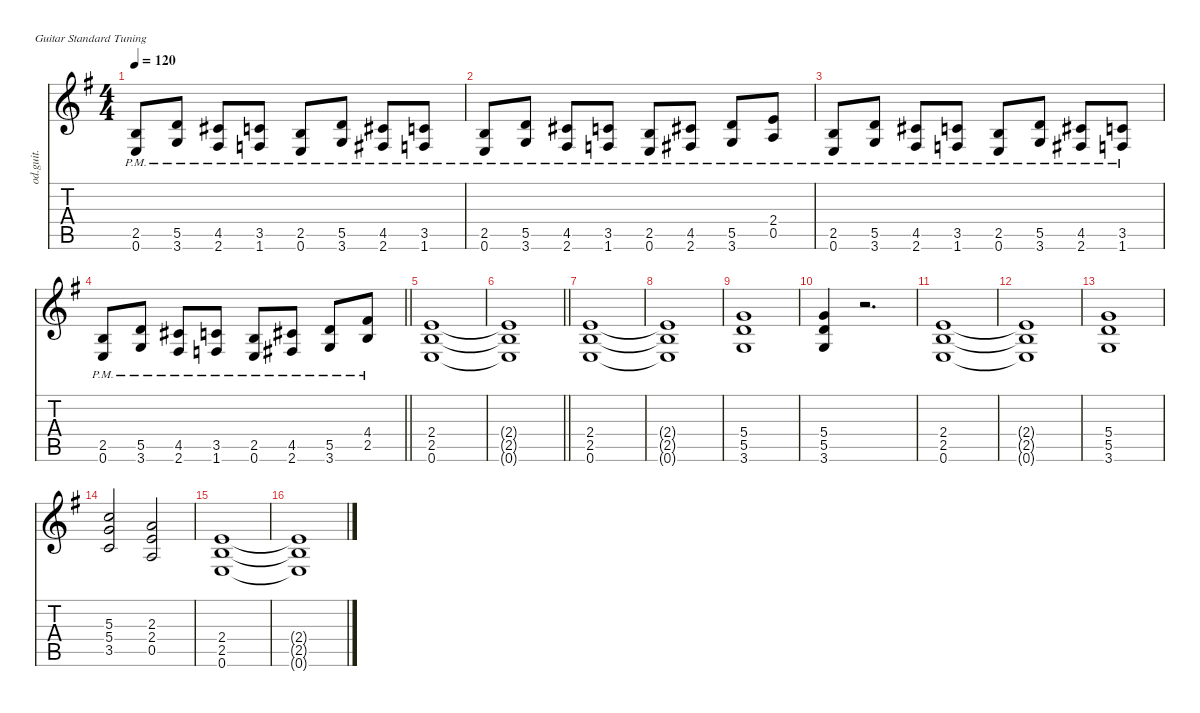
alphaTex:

\defaultSystemsLayout 4
\hideDynamics
\bracketExtendMode nobrackets
\otherSystemsTrackNameOrientation horizontal
\track ("Guitarra 2" "od.guit.") {defaultSystemsLayout 16 instrument overdrivenguitar}
\staff {score tabs}
\tuning (E4 B3 G3 D3 A2 E2)
\ts (4 4)
\tempo 120
\clef g2
\ks g
(2.5{pm acc forcenatural} 0.6{pm acc forcenatural}).8{dy f beam Up} (5.5{pm acc forcenatural} 3.6{pm acc forcenatural}).8{beam Up} (4.5{pm acc #} 2.6{pm acc #}).8{beam Up} (3.5{pm acc forcenatural} 1.6{pm acc forcenatural}).8{beam Up} (2.5{pm acc forcenatural} 0.6{pm acc forcenatural}).8{beam Up} (5.5{pm acc forcenatural} 3.6{pm acc forcenatural}).8{beam Up} (4.5{pm acc #} 2.6{pm acc #}).8{beam Up} (3.5{pm acc forcenatural} 1.6{pm acc forcenatural}).8{beam Up} |
(2.5{pm acc forcenatural} 0.6{pm acc forcenatural}).8{beam Up} (5.5{pm acc forcenatural} 3.6{pm acc forcenatural}).8{beam Up} (4.5{pm acc #} 2.6{pm acc #}).8{beam Up} (3.5{pm acc forcenatural} 1.6{pm acc forcenatural}).8{beam Up} (2.5{pm acc forcenatural} 0.6{pm acc forcenatural}).8{beam Up} (4.5{pm acc #} 2.6{pm acc #}).8{beam Up} (5.5{pm acc forcenatural} 3.6{pm acc forcenatural}).8{beam Up} (2.4{pm acc forcenatural} 0.5{pm acc forcenatural}).8{beam Up} |
(2.5{pm acc forcenatural} 0.6{pm acc forcenatural}).8{beam Up} (5.5{pm acc forcenatural} 3.6{pm acc forcenatural}).8{beam Up} (4.5{pm acc #} 2.6{pm acc #}).8{beam Up} (3.5{pm acc forcenatural} 1.6{pm acc forcenatural}).8{beam Up} (2.5{pm acc forcenatural} 0.6{pm acc forcenatural}).8{beam Up} (5.5{pm acc forcenatural} 3.6{pm acc forcenatural}).8{beam Up} (4.5{pm acc #} 2.6{pm acc #}).8{beam Up} (3.5{pm acc forcenatural} 1.6{pm acc forcenatural}).8{beam Up} |
\barLineRight lightlight
(2.5{pm acc forcenatural} 0.6{pm acc forcenatural}).8{beam Up} (5.5{pm acc forcenatural} 3.6{pm acc forcenatural}).8{beam Up} (4.5{pm acc #} 2.6{pm acc #}).8{beam Up} (3.5{pm acc forcenatural} 1.6{pm acc forcenatural}).8{beam Up} (2.5{pm acc forcenatural} 0.6{pm acc forcenatural}).8{beam Up} (4.5{pm acc #} 2.6{pm acc #}).8{beam Up} (5.5{pm acc forcenatural} 3.6{pm acc forcenatural}).8{beam Up} (4.4{pm acc #} 2.5{pm acc forcenatural}).8{beam Up} |
(2.4{acc forcenatural} 2.5{acc forcenatural} 0.6{acc forcenatural}).1{beam Up} |
\barLineRight lightlight
(2.4{t acc forcenatural} 2.5{t acc forcenatural} 0.6{t acc forcenatural}).1{beam Up} |
(2.4{acc forcenatural} 2.5{acc forcenatural} 0.6{acc forcenatural}).1{beam Up} |
(2.4{t acc forcenatural} 2.5{t acc forcenatural} 0.6{t acc forcenatural}).1{beam Up} |
(5.4{acc forcenatural} 5.5{acc forcenatural} 3.6{acc forcenatural}).1{beam Up} |
(5.4{acc forcenatural} 5.5{acc forcenatural} 3.6{acc forcenatural}).4{beam Up} r.2{d beam Up} |
(2.4{acc forcenatural} 2.5{acc forcenatural} 0.6{acc forcenatural}).1{beam Up} |
(2.4{t acc forcenatural} 2.5{t acc forcenatural} 0.6{t acc forcenatural}).1{beam Up} |
(5.4{acc forcenatural} 5.5{acc forcenatural} 3.6{acc forcenatural}).1{beam Up} |
(5.3{acc forcenatural} 5.4{acc forcenatural} 3.5{acc forcenatural}).2{beam Up} (2.3{acc forcenatural} 2.4{acc forcenatural} 0.5{acc forcenatural}).2{beam Up} |
(2.4{acc forcenatural} 2.5{acc forcenatural} 0.6{acc forcenatural}).1{beam Up} |
(2.4{t acc forcenatural} 2.5{t acc forcenatural} 0.6{t acc forcenatural}).1{beam Up}
